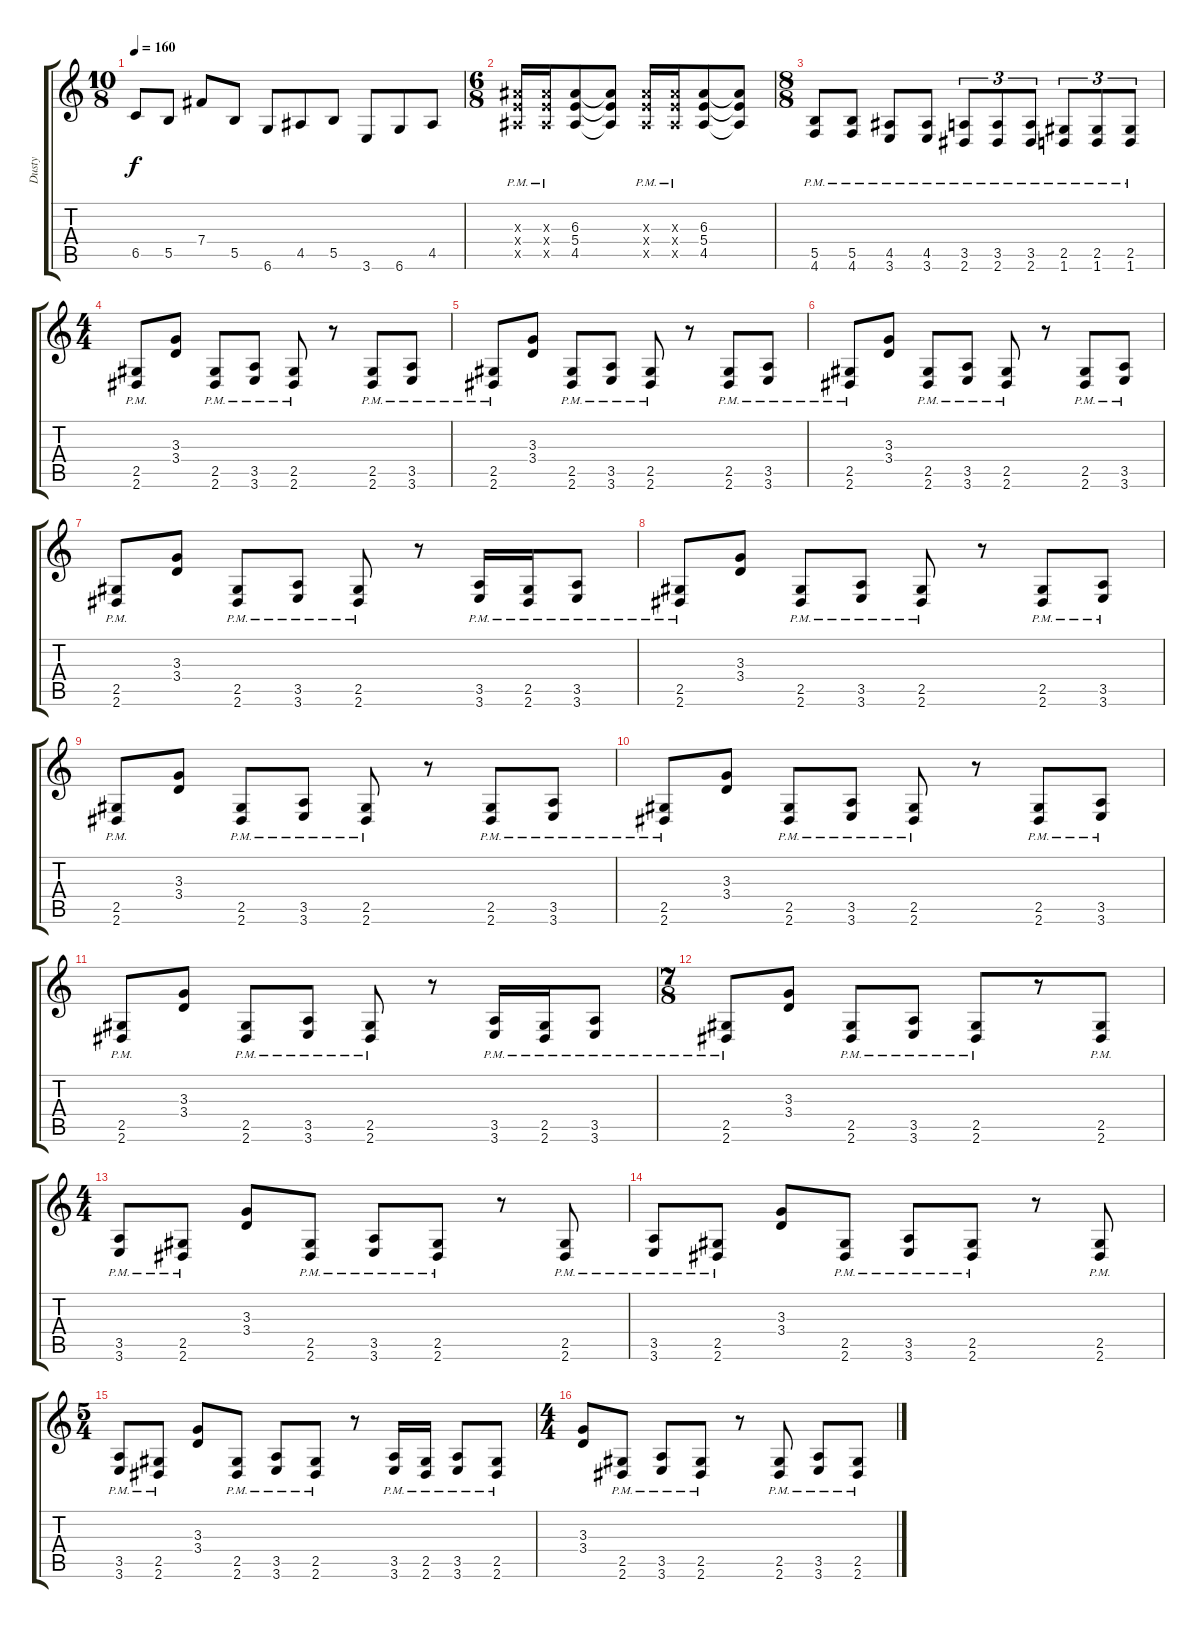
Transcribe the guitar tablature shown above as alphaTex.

\track ("Dusty" "Dusty") {instrument distortionguitar}
\staff {score tabs}
\tuning (Db4 Ab3 E3 B2 Gb2 Db2) {hide}
\ts (10 8)
\tempo 160
\clef g2
\ks c
6.5.8{dy f} 5.5.8{beam split} 7.4.8{beam merge} 5.5.8{beam split} 6.6.8 4.5.8{beam merge} 5.5.8{beam split} 3.6.8 6.6.8{beam merge} 4.5.8 |
\ts (6 8)
(6.3{pm x} 5.4{pm x} 4.5{pm x}).16 (6.3{pm x} 5.4{pm x} 4.5{pm x}).16 (6.3 5.4 4.5).8 (6.3{t} 5.4{t} 4.5{t}).8 (6.3{pm x} 5.4{pm x} 4.5{pm x}).16 (6.3{pm x} 5.4{pm x} 4.5{pm x}).16 (6.3 5.4 4.5).8 (6.3{t} 5.4{t} 4.5{t}).8 |
\ts (8 8)
(5.5{pm} 4.6{pm}).8 (5.5{pm} 4.6{pm}).8{beam split} (4.5{pm} 3.6{pm}).8{beam merge} (4.5{pm} 3.6{pm}).8{beam split} (3.5{pm} 2.6{pm}).8{tu (3 2)} (3.5{pm} 2.6{pm}).8{tu (3 2) beam merge} (3.5{pm} 2.6{pm}).8{tu (3 2) beam split} (2.5{pm} 1.6{pm}).8{tu (3 2)} (2.5{pm} 1.6{pm}).8{tu (3 2) beam merge} (2.5{pm} 1.6{pm}).8{tu (3 2)} |
\ts (4 4)
(2.5{pm} 2.6{pm}).8 (3.3 3.4).8 (2.5{pm} 2.6{pm}).8 (3.5{pm} 3.6{pm}).8 (2.5{pm} 2.6{pm}).8 r.8 (2.5{pm} 2.6{pm}).8 (3.5{pm} 3.6{pm}).8 |
(2.5{pm} 2.6{pm}).8 (3.3 3.4).8 (2.5{pm} 2.6{pm}).8 (3.5{pm} 3.6{pm}).8 (2.5{pm} 2.6{pm}).8 r.8 (2.5{pm} 2.6{pm}).8 (3.5{pm} 3.6{pm}).8 |
(2.5{pm} 2.6{pm}).8 (3.3 3.4).8 (2.5{pm} 2.6{pm}).8 (3.5{pm} 3.6{pm}).8 (2.5{pm} 2.6{pm}).8 r.8 (2.5{pm} 2.6{pm}).8 (3.5{pm} 3.6{pm}).8 |
(2.5{pm} 2.6{pm}).8 (3.3 3.4).8 (2.5{pm} 2.6{pm}).8 (3.5{pm} 3.6{pm}).8 (2.5{pm} 2.6{pm}).8 r.8 (3.5{pm} 3.6{pm}).16 (2.5{pm} 2.6{pm}).16 (3.5{pm} 3.6{pm}).8 |
(2.5{pm} 2.6{pm}).8 (3.3 3.4).8 (2.5{pm} 2.6{pm}).8 (3.5{pm} 3.6{pm}).8 (2.5{pm} 2.6{pm}).8 r.8 (2.5{pm} 2.6{pm}).8 (3.5{pm} 3.6{pm}).8 |
(2.5{pm} 2.6{pm}).8 (3.3 3.4).8 (2.5{pm} 2.6{pm}).8 (3.5{pm} 3.6{pm}).8 (2.5{pm} 2.6{pm}).8 r.8 (2.5{pm} 2.6{pm}).8 (3.5{pm} 3.6{pm}).8 |
(2.5{pm} 2.6{pm}).8 (3.3 3.4).8 (2.5{pm} 2.6{pm}).8 (3.5{pm} 3.6{pm}).8 (2.5{pm} 2.6{pm}).8 r.8 (2.5{pm} 2.6{pm}).8 (3.5{pm} 3.6{pm}).8 |
(2.5{pm} 2.6{pm}).8 (3.3 3.4).8 (2.5{pm} 2.6{pm}).8 (3.5{pm} 3.6{pm}).8 (2.5{pm} 2.6{pm}).8 r.8 (3.5{pm} 3.6{pm}).16 (2.5{pm} 2.6{pm}).16 (3.5{pm} 3.6{pm}).8 |
\ts (7 8)
(2.5{pm} 2.6{pm}).8 (3.3 3.4).8{beam split} (2.5{pm} 2.6{pm}).8{beam merge} (3.5{pm} 3.6{pm}).8{beam split} (2.5{pm} 2.6{pm}).8 r.8 (2.5{pm} 2.6{pm}).8 |
\ts (4 4)
(3.5{pm} 3.6{pm}).8 (2.5{pm} 2.6{pm}).8 (3.3 3.4).8 (2.5{pm} 2.6{pm}).8 (3.5{pm} 3.6{pm}).8 (2.5{pm} 2.6{pm}).8 r.8 (2.5{pm} 2.6{pm}).8 |
(3.5{pm} 3.6{pm}).8 (2.5{pm} 2.6{pm}).8 (3.3 3.4).8 (2.5{pm} 2.6{pm}).8 (3.5{pm} 3.6{pm}).8 (2.5{pm} 2.6{pm}).8 r.8 (2.5{pm} 2.6{pm}).8 |
\ts (5 4)
(3.5{pm} 3.6{pm}).8 (2.5{pm} 2.6{pm}).8{beam split} (3.3 3.4).8 (2.5{pm} 2.6{pm}).8{beam split} (3.5{pm} 3.6{pm}).8 (2.5{pm} 2.6{pm}).8 r.8 (3.5{pm} 3.6{pm}).16 (2.5{pm} 2.6{pm}).16 (3.5{pm} 3.6{pm}).8 (2.5{pm} 2.6{pm}).8 |
\ts (4 4)
(3.3 3.4).8 (2.5{pm} 2.6{pm}).8 (3.5{pm} 3.6{pm}).8 (2.5{pm} 2.6{pm}).8 r.8 (2.5{pm} 2.6{pm}).8 (3.5{pm} 3.6{pm}).8 (2.5{pm} 2.6{pm}).8
